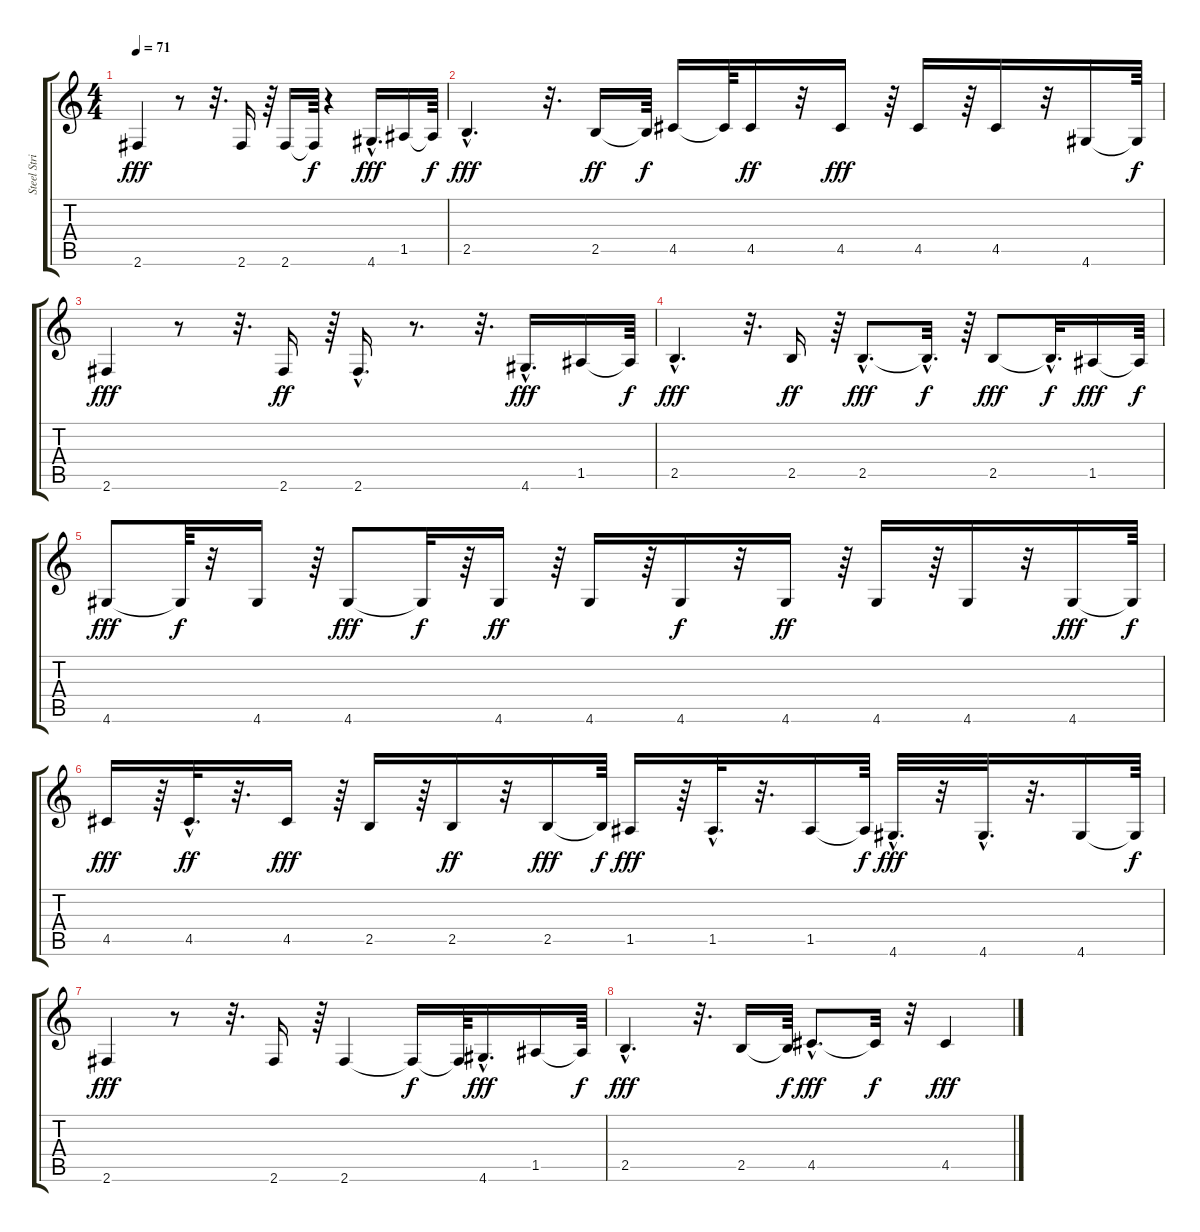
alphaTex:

\track ("Steel String Guitar " "Steel Stri") {instrument acousticbass}
\staff {score tabs}
\tuning (E4 B3 G3 D3 A2 E2) {hide}
\ts (4 4)
\tempo 71
\clef g2
\ks c
2.6.4{dy fff} r.8 r.32{d} 2.6.16 r.64 2.6.16 2.6{t}.64{dy f} r.4 4.6{hac}.16{d dy fff} 1.5.16 1.5{t}.64{dy f} |
2.5{hac}.4{d dy fff} r.32{d} 2.5.16{dy ff} 2.5{t}.64{dy f} 4.5.16 4.5{t}.64 4.5.16{dy ff} r.32 4.5.16{dy fff} r.64 4.5.16 r.64 4.5.16 r.32 4.6.16 4.6{t}.64{dy f} |
2.6.4{dy fff} r.8 r.32{d} 2.6.16{dy ff} r.64 2.6{hac}.16{d} r.8{d} r.32{d} 4.6{hac}.16{d dy fff} 1.5.16 1.5{t}.64{dy f} |
2.5{hac}.4{d dy fff} r.32{d} 2.5.16{dy ff} r.64 2.5{hac}.8{d dy fff} 2.5{hac t}.32{d dy f} r.64 2.5.8{dy fff} 2.5{hac t}.32{d dy f} 1.5.16{dy fff} 1.5{t}.64{dy f} |
4.6.8{dy fff} 4.6{t}.64{dy f} r.32 4.6.16 r.64 4.6.8{dy fff} 4.6{t}.32{dy f} r.64 4.6.16{dy ff} r.64 4.6.16 r.64 4.6.16{dy f} r.32 4.6.16{dy ff} r.64 4.6.16 r.64 4.6.16 r.32 4.6.16{dy fff} 4.6{t}.64{dy f} |
4.5.16{dy fff} r.64 4.5{hac}.32{d dy ff} r.32{d} 4.5.16{dy fff} r.64 2.5.16 r.64 2.5.16{dy ff} r.32 2.5.16{dy fff} 2.5{t}.64{dy f} 1.5.16{dy fff} r.64 1.5{hac}.32{d} r.32{d} 1.5.16 1.5{t}.64{dy f} 4.6{hac}.32{d dy fff} r.32 4.6{hac}.32{d} r.32{d} 4.6.16 4.6{t}.64{dy f} |
2.6.4{dy fff} r.8 r.32{d} 2.6.16 r.64 2.6.4 2.6{t}.16{dy f} 2.6{t}.64 4.6{hac}.16{d dy fff} 1.5.16 1.5{t}.64{dy f} |
2.5{hac}.4{d dy fff} r.32{d} 2.5.16 2.5{t}.64{dy f} 4.5{hac}.8{d dy fff} 4.5{t}.32{dy f} r.32 4.5.4{dy fff}
